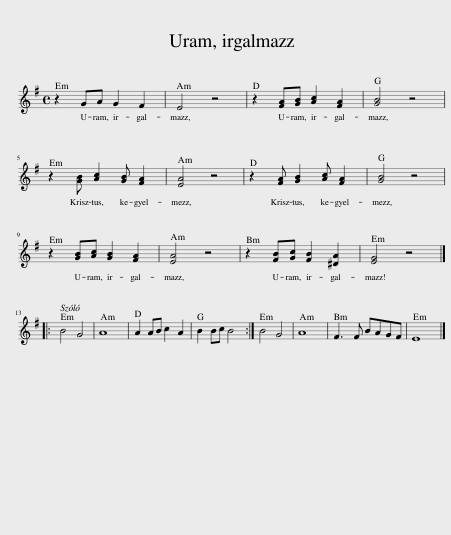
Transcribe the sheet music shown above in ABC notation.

X:1
L:1/8
M:4/4
I:linebreak $
K:G
V:1 treble
V:1
 z2 GA G2 F2 | E4 z4 | z2 [FA][GB] [Ac]2 [FA]2 | [GB]4 z4 |$ z2 [GB] [Ac]2 [GB] [FA]2 | %5
 [EA]4 z4 | z2 [FA] [GB]2 [Ac] [FA]2 | [GB]4 z4 |$ z2 [GB][Ac] [GB]2 [FA]2 | [EA]4 z4 | %10
 z2 [FB][Gc] [FB]2 [^DA]2 | [EG]4 z4 |]:$ B4 G4 | A8 | A2 AB c2 A2 | %15
 B2 Bc B4 :| B4 G4 | A8 | F3 F BAGF | E8 |] %20
